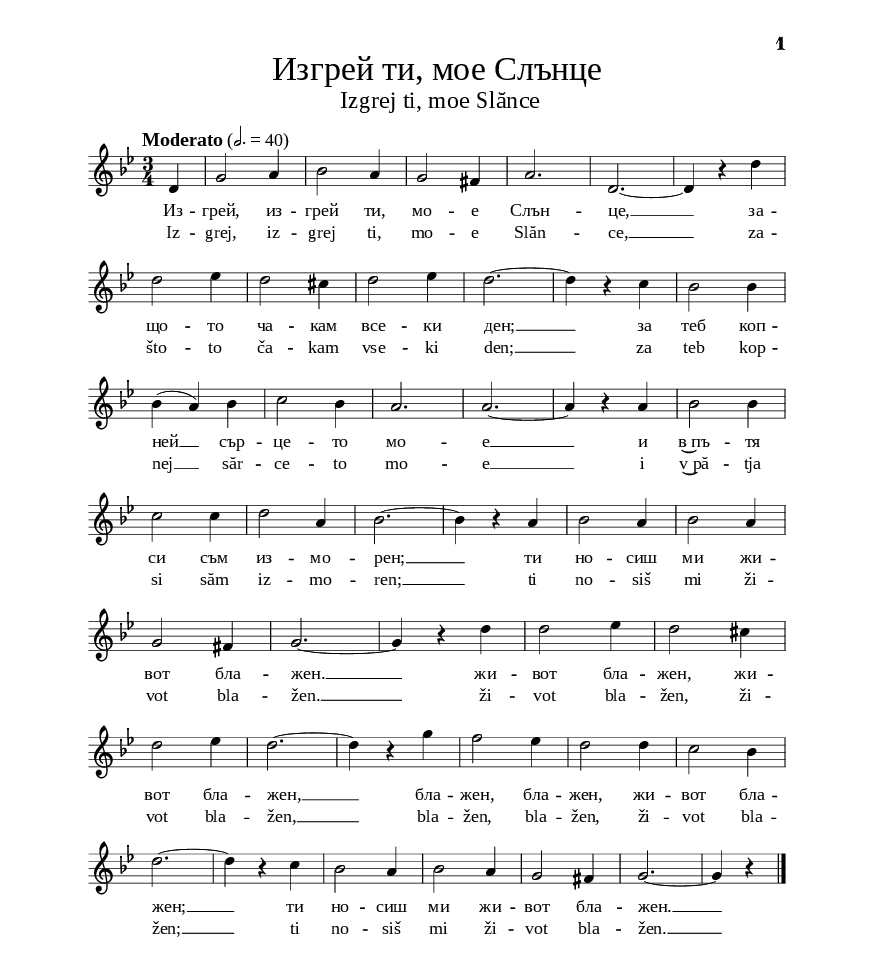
\version "2.24.3"

% include paper part and global functions
\include "include/globals.ily"

\bookpart {

  \label #'ref030
  \tocItem \markup "Изгрей ти, мое Слънце – Izgrej ti, moe Slănce"
  \include "include/bookpart-paper.ily"
  \score {
    \include "include/score-layout.ily"

    \new Voice \absolute {
      \clef treble
      \key g \minor
      \time 3/4
      \tempoFunc "Moderato" 2. "40"
      \autoBeamOff
      \partial 4

      d'4 | g'2 a'4 | bes'2 a'4 | g'2 fis'4 | a'2. | d'2. ~ | d'4 r d'' \break
      d''2 es''4 | d''2 cis''4 | d''2 es''4 | d''2. ~ | d''4 r c'' | bes'2 bes'4 \break |
      bes'4 ( a' ) bes' | c''2 bes'4 | a'2. | a'2. ~ | a'4 r a' |  bes'2 bes'4 \break |
      c''2 c''4 | d''2 a'4 |  bes'2. ~ |  bes'4 r a' |  bes'2 a'4 |  bes'2 a'4 \break |
      g'2 fis'4 | g'2. ~ | g'4 r d'' | d''2 es''4 | d''2 cis''4 \break |
      d''2 es''4 | d''2. ~ | d''4 r g'' | f''2 es''4 | d''2 d''4 | c''2 bes'4 \break |
      d''2.~ | d''4 r c'' | bes'2 a'4 | bes'2 a'4 | g'2 fis'4 | g'2.~ | g'4 r4 \bar "|."\break
    }


    \addlyrics {
      Из -- грей,
      из -- грей ти, мо -- е Слън -- це, __  за -- що --
      то ча -- кам все -- ки ден; __ за теб коп -- ней __ сър -- це -- то мо -- е __ и в~пъ -- тя си съм из
      -- мо -- рен; __  ти но -- сиш ми жи -- вот бла --
      жен.  __ жи -- вот бла -- жен, жи -- вот бла -- жен, __
      бла -- жен, бла -- жен, жи -- вот бла -- жен; __ ти
      но -- сиш ми жи -- вот бла -- жен. __
    }
    \addlyrics {
      Iz -- grej,
      iz -- grej ti, mo -- e Slăn -- ce, __  za -- što --
      to ča -- kam vse -- ki den; __ za teb kop -- nej __ săr -- ce -- to mo -- e __ i v~pă -- tja si săm iz
      -- mo -- ren; __  ti no -- siš mi ži -- vot bla --
      žen.  __ ži -- vot bla -- žen, ži -- vot bla -- žen, __
      bla -- žen, bla -- žen, ži -- vot bla -- žen; __ ti
      no -- siš mi ži -- vot bla -- žen. __
    }

    \header {
      title = \titleFunc "Изгрей ти, мое Слънце" " Izgrej ti, moe Slănce"
    }

    \midi{}

  } % score

  \pageBreak

  \markup \abs-fontsize #10 {
    \hspace #5
    \override #`(baseline-skip . ,bgCoupletBaselineSkip)
    \column {
      \line {   2. Огрей небето и Земята,}

      \line {   "   "лазурни поднебесен шир,}

      \line {   "   "развесели ми днес душата}

      \line {   "   "с трептенията си безспир.}

      \line {   "   "О, дай ми тоз живот и мир!}
      \vspace #0.5

      \line { "   " \italic {Припев:} }

      \line {   "   "Живот и мир, живот и мир,}

      \line {   "   "и мир, и мир, живот и мир,}

      \line {   "   "о, дай ми тоз живот и мир!}

      \vspace #0.5
      \line {   3. Единствено си ти, което}

      \line {   "   "изпълваш всичко със Любов}

      \line {   "   "и подновяваш всичко вехто;}

      \line {   "   "светът чрез теб ще бъде нов;}

      \line {   "   "ти вечно си свята Любов.}


      \vspace #0.5
      \line { "   " \italic {Припев:} }
      \line {   "   " Света Любов, света Любов,}

      \line {   "   "Любов, Любов, света Любов,}

      \line {   "   "ти вечно си света Любов.}
    }

    \hspace #5
    \override #`(baseline-skip . ,bgCoupletBaselineSkip)
    \column {


      \line {   2. Ogrej nebeto i Zemjata,}

      \line {   "   "lazurni podnebesen šir,}

      \line {   "   "razveseli mi dnes dušata}

      \line {   "   "s treptenijata si bezspir.}

      \line {   "   "O, daj mi toz život i mir!}
      \vspace #0.5

      \line { "   " \italic {Pripev:} }

      \line {   "   "Život i mir, život i mir,}

      \line {   "   "i mir, i mir, život i mir,}

      \line {   "   "o, daj mi toz život i mir!}

      \vspace #0.5
      \line {   3. Edinstveno si ti, koeto}

      \line {   "   "izpălvaš vsičko săs Ljubov}

      \line {   "   "i podnovjavaš vsičko vehto;}

      \line {   "   "svetăt črez teb šte băde nov;}

      \line {   "   "ti večno si svjata Ljubov.}


      \vspace #0.5
      \line { "   " \italic {Pripev:} }
      \line {   "   " Sveta Ljubov, sveta Ljubov,}

      \line {   "   "Ljubov, Ljubov, sveta Ljubov,}

      \line {   "   "ti večno si sveta Ljubov.}
    } %column
  } % markup

  \markup \vspace #3


  % include foreign translation(s) of the song
  \version "2.24.4"

\markup \fill-line { \fontsize #deTitleFontSize "Gehe auf, du, meine Sonne" }
\markup \null
\markup \null
\markup \abs-fontsize #11 \override #`(baseline-skip . ,bgCoupletBaselineSkip) {
  \fill-line {
    \hspace #0.1
    \column {
      \line {
        \bold "1."
        \column {
          "Geh auf, geh auf, du, meine Sonne,"
          "denn ich warte jeden Tag;"
          "nach dir sehnt sich mein Herz"
          "und auf meinem Weg bin ich ermüdet;"
          "Du bringst mir seliges Leben."
        }
      }
      \vspace #1
      \line{ \italic"    Refrain:"}
      %\vspace #0.3
      \line {
        "   "
        \column {
          "Seliges Leben, seliges Leben"
          "seliges, seliges, seliges Leben,"
          "du, der du mir das selige Leben bringst."
        }
      }
      \vspace #1
      \line {
        \bold "2."
        \column {
          "Erleuchte den Himmel und die Erde,"
          "azurblaue himmlische Weite;"
          "erfreue heute meine Seele"
          "mit deinen Schwingungen ohne Unterlass."
          "Oh, gib mir dieses Leben und Frieden!"
        }
      }
      \vspace #1
      \line{ \italic"    Refrain:"}
      %\vspace #0.3
      \line {
        "   "
        \column {
          "Leben und Frieden, Leben und Frieden,"
          "und Frieden, und Frieden, Leben und Frieden,"
          "oh, gib mir dieses Leben und Frieden!"
        }
      }

    }
    \hspace #0.1
    % adds horizontal spacing between columns
    \column {
      \line {
        \bold "3."
        \column {
          "Einzigartig bist du,"
          "die du alles mit Liebe erfüllst"
          "und alles Alte erneuerst;"
          "durch dich wird die Welt erneuert,"
          "du bist auf ewig heilige Liebe!"
        }
      }
   
      \vspace #1
      \line{ \italic"    Refrain:"}
      %\vspace #0.3
      \line {
        "   "
        \column {
        "Heilige Liebe, heilige Liebe,"
        "Liebe, Liebe, heilige Liebe,"
        "du bist auf ewig heilige Liebe."
        }
      }
      % adds vertical spacing between verses
    }\hspace #0.1
  }
}


} % bookpart
